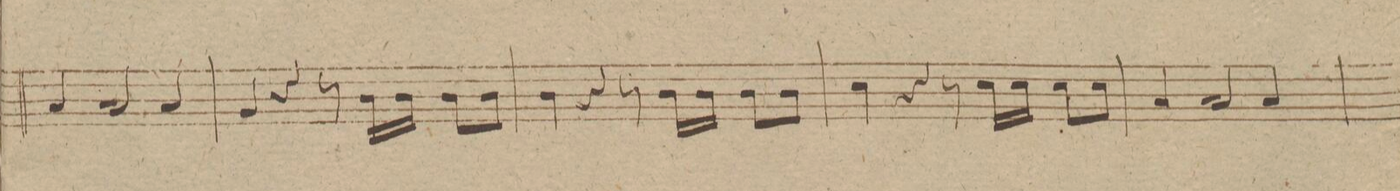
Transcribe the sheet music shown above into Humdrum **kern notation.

**kern	**dynam
*I"Clarinetto 2do in A.	*
*clefG2	*
*k[f#c#g#d#]	*
*met(c)	*
*M4/4	*
4f#/	.
2f#/	.
4f#/	.
=175	=175
4e/	.
4r	.
8r	.
16g#\LL	.
16g#\JJ	.
8g#\L	.
8g#\J	.
=176	=176
4g#\	.
4r	.
8r	.
16g#\LL	.
16g#\JJ	.
8g#\L	.
8g#\J	.
=177	=177
4a\	.
4r	.
8r	.
16a\LL	.
16a\JJ	.
8a\L	.
8a\J	.
=178	=178
4f#/	.
2f#/	.
4f#/	.
=179	=179
*-	*-
